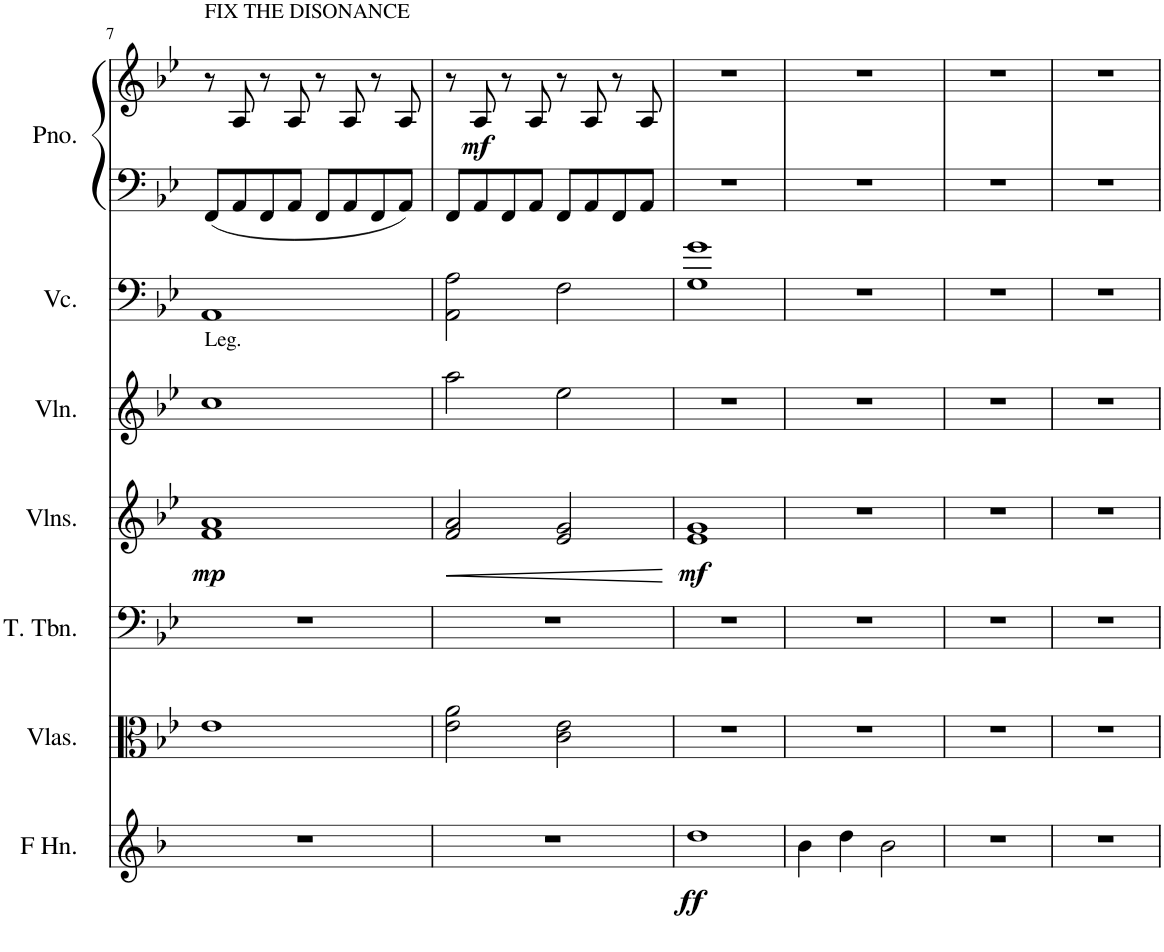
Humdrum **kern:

**kern	**dynam	**kern	**kern	**kern	**dynam	**kern	**kern	**kern	**kern	**dynam
*part7	*part7	*part6	*part5	*part4	*part4	*part3	*part2	*part1	*part1	*part1
*staff8	*staff8	*staff7	*staff6	*staff5	*staff5	*staff4	*staff3	*staff2	*staff1	*staff1/2
*I"Horn in F	*	*I"Violas	*I"Tenor Trombone	*I"Violins	*	*I"Violin	*I"Violoncello	*I"Piano	*	*
*	*	*I'Vlas.	*I'T. Tbn.	*I'Vlns.	*	*I'Vln.	*I'Vc.	*I'Pno.	*	*
!!LO:PB:g=z
*clefG2	*	*clefC3	*clefF4	*clefG2	*	*clefG2	*clefF4	*clefF4	*clefG2	*
*Trd4c7	*	*	*	*	*	*	*	*	*	*
*k[b-]	*	*k[b-e-]	*k[b-e-]	*k[b-e-]	*	*k[b-e-]	*k[b-e-]	*k[b-e-]	*k[b-e-]	*
*M4/4	*	*M4/4	*M4/4	*M4/4	*	*M4/4	*M4/4	*M4/4	*M4/4	*
=7	=7	=7	=7	=7	=7	=7	=7	=7	=7	=7
!	!	!	!	!	!	!	!	!	!LO:TX:a:t=FIX THE DISONANCE	!
!	!	!	!	!	!	!LO:TX:a:t=Leg.	!	!	!	!
!	!	!	!	!	!LO:DY:b	!	!	!	!	!
1r	.	1e-	1r	1f 1a	mp	1cc	1AA	8FF/L	8r	.
.	.	.	.	.	.	.	.	8AA/	8A/	.
.	.	.	.	.	.	.	.	8FF/	8r	.
.	.	.	.	.	.	.	.	8AA/J	8A/	.
.	.	.	.	.	.	.	.	8FF/L	8r	.
.	.	.	.	.	.	.	.	8AA/	8A/	.
.	.	.	.	.	.	.	.	8FF/	8r	.
.	.	.	.	.	.	.	.	8AA/J	8A/	.
=8	=8	=8	=8	=8	=8	=8	=8	=8	=8	=8
!	!	!	!	!	!LO:HP:b	!	!	!	!	!
1r	.	2e-\ 2a\	1r	2f/ 2a/	<	2aa\	2AA\ 2A\	8FF/L	8r	.
!	!	!	!	!	!	!	!	!	!	!LO:DY:b
.	.	.	.	.	.	.	.	8AA/	8A/	mf
.	.	.	.	.	.	.	.	8FF/	8r	.
.	.	.	.	.	.	.	.	8AA/J	8A/	.
.	.	2c\ 2e-\	.	2e-/ 2g/	.	2ee-\	2F\	8FF/L	8r	.
.	.	.	.	.	.	.	.	8AA/	8A/	.
.	.	.	.	.	.	.	.	8FF/	8r	.
.	.	.	.	.	.	.	.	8AA/J	8A/	.
.	.	.	.	.	[	.	.	.	.	.
=9	=9	=9	=9	=9	=9	=9	=9	=9	=9	=9
!	!LO:DY:b	!	!	!	!LO:DY:b	!	!	!	!	!
1dd	ff	1r	1r	1e- 1g	mf	1r	1G 1g	1r	1r	.
=10	=10	=10	=10	=10	=10	=10	=10	=10	=10	=10
4b-\	.	1r	1r	1r	.	1r	1r	1r	1r	.
4dd\	.	.	.	.	.	.	.	.	.	.
2b-\	.	.	.	.	.	.	.	.	.	.
=11	=11	=11	=11	=11	=11	=11	=11	=11	=11	=11
1r	.	1r	1r	1r	.	1r	1r	1r	1r	.
=12	=12	=12	=12	=12	=12	=12	=12	=12	=12	=12
1r	.	1r	1r	1r	.	1r	1r	1r	1r	.
=	=	=	=	=	=	=	=	=	=	=
*-	*-	*-	*-	*-	*-	*-	*-	*-	*-	*-
